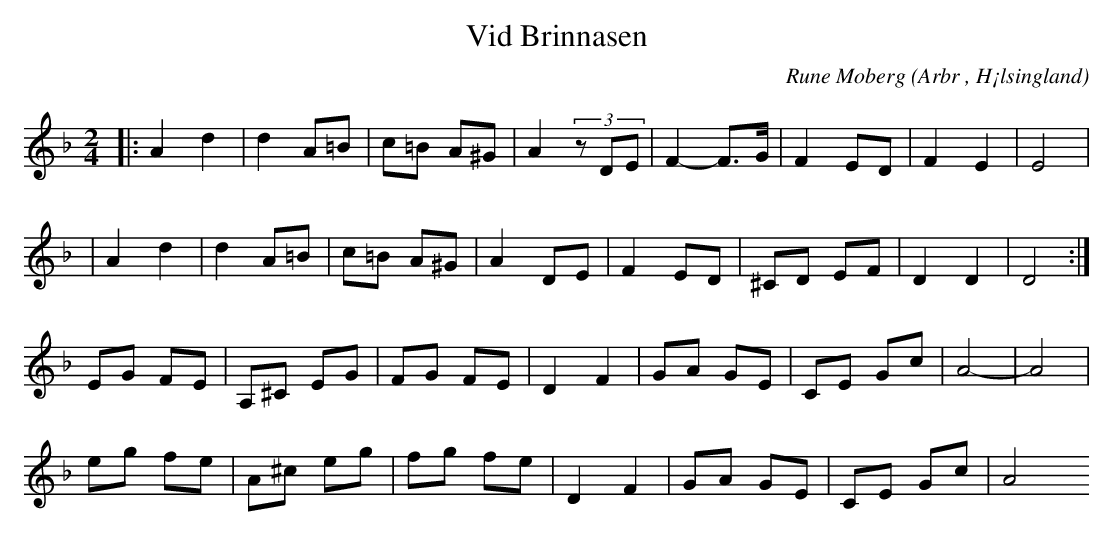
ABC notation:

X:1
T:Vid Brinnasen
C: Rune Moberg
O:Arbr , H¡lsingland
M:2/4
L:1/8
K:Dm
|:A2 d2|d2 A=B|c=B A^G|A2 (3zDE| F2-F>G| F2 ED|F2 E2|E4|
| A2 d2|d2 A=B|c=B A^G|A2 DE|F2 ED|^CD EF|D2 D2|D4:|
EG FE|A,^C EG|FG FE|D2 F2|GA GE|CE Gc|A4-|A4|
eg fe|A^c eg|fg fe|D2 F2|GA GE|CE Gc|A4
